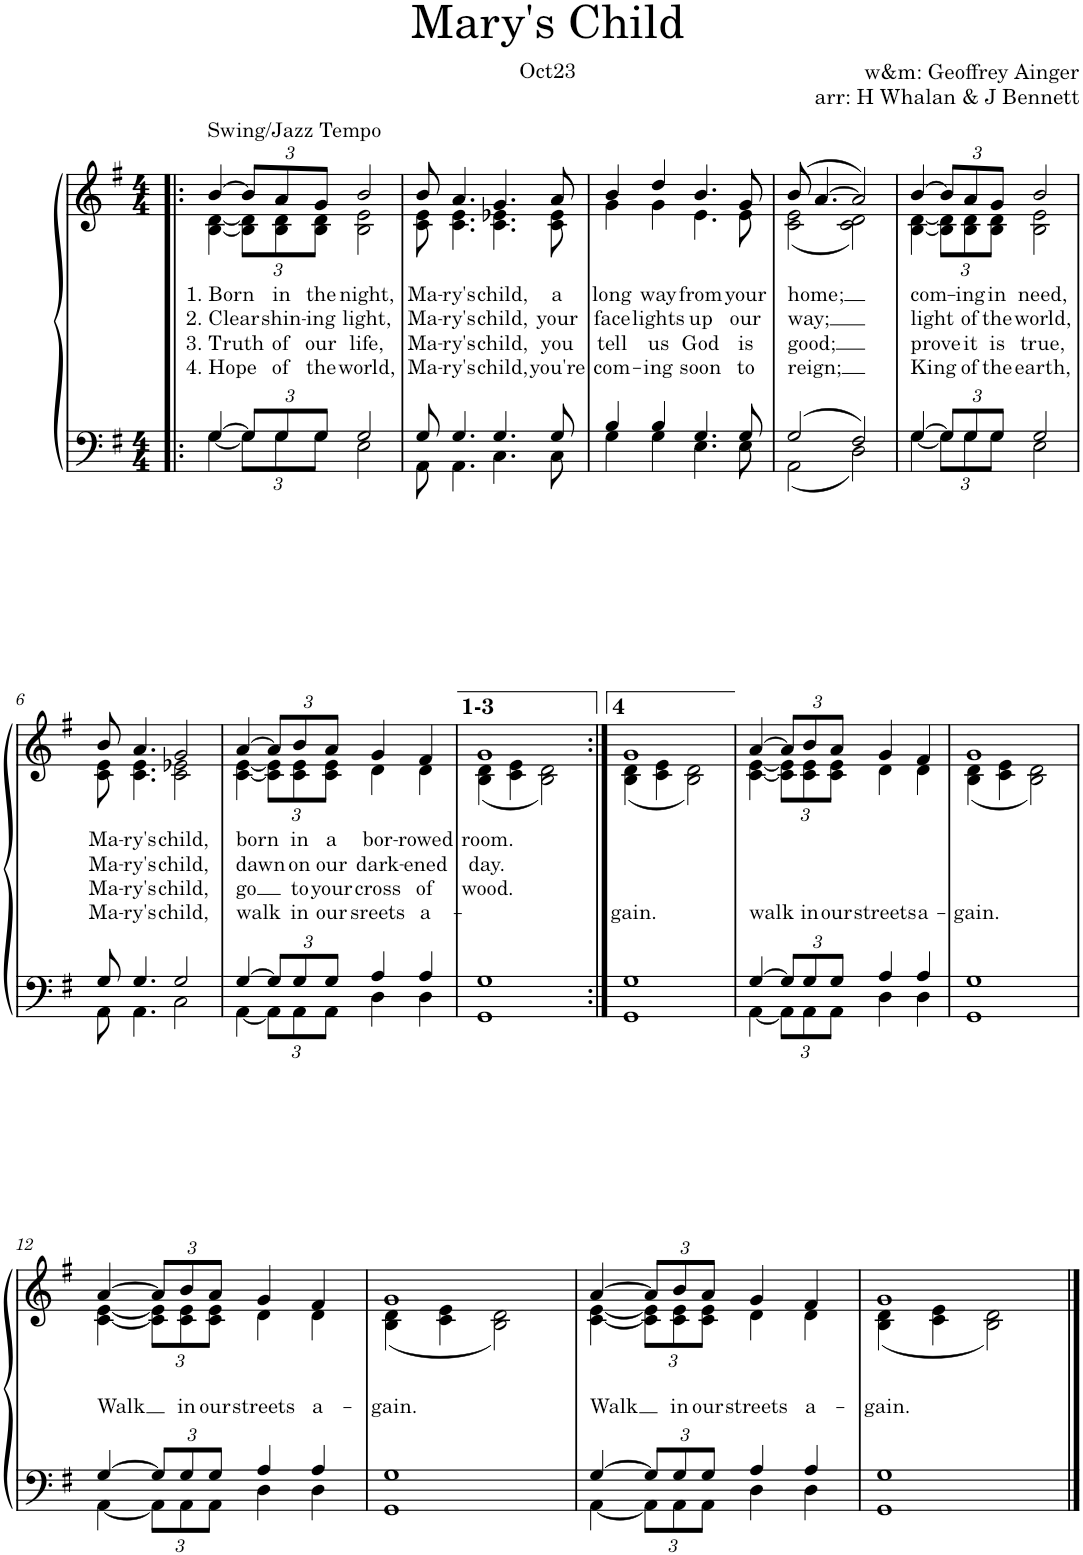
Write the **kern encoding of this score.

**kern	**kern	**text	**text	**text	**text
*part1	*part1	*part1	*part1	*part1	*part1
*staff2	*staff1	*staff1	*staff1	*staff1	*staff1
*I"Piano	*	*	*	*	*
*I'Pno.	*	*	*	*	*
*clefF4	*clefG2	*	*	*	*
*k[f#]	*k[f#]	*	*	*	*
*M4/4	*M4/4	*	*	*	*
=1!|:	=1!|:	=1!|:	=1!|:	=1!|:	=1!|:
*^	*	*	*	*	*
!	!	!LO:TX:a:t=Swing/Jazz Tempo	!	!	!	!
!	!	!	!LO:LY:b	!LO:LY:b	!LO:LY:b	!LO:LY:b
*	*	*^	*	*	*	*
[4G/	[4G\	[4b/	[4B\ [4d\	1. Born	2. Clear	3. Truth	4. Hope
*Xbrackettup	*	*Xbrackettup	*	*	*	*	*
12G/L]	12G\L]	12b/L]	12B\] 12d\]L	.	.	.	.
!	!	!	!	!LO:LY:b	!LO:LY:b	!LO:LY:b	!LO:LY:b
12G/	12G\	12a/	12B\ 12d\	in	shin-	of	of
!	!	!	!	!LO:LY:b	!LO:LY:b	!LO:LY:b	!LO:LY:b
12G/J	12G\J	12g/J	12B\ 12d\J	the	-ing	our	the
!	!	!	!	!LO:LY:b	!LO:LY:b	!LO:LY:b	!LO:LY:b
2G/	2E\	2b/	2B\ 2e\	night,	light,	life,	world,
=2	=2	=2	=2	=2	=2	=2	=2
!	!	!	!	!LO:LY:b	!LO:LY:b	!LO:LY:b	!LO:LY:b
8G/	8AA\	8b/	8c\ 8e\	Ma-	Ma-	Ma-	Ma-
!	!	!	!	!LO:LY:b	!LO:LY:b	!LO:LY:b	!LO:LY:b
4.G/	4.AA\	4.a/	4.c\ 4.e\	-ry's	-ry's	-ry's	-ry's
!	!	!	!	!LO:LY:b	!LO:LY:b	!LO:LY:b	!LO:LY:b
4.G/	4.C\	4.g/	4.c\ 4.e-X\	child,	child,	child,	child,
!	!	!	!	!LO:LY:b	!LO:LY:b	!LO:LY:b	!LO:LY:b
8G/	8C\	8a/	8c\ 8e-\	a	your	you	you're
=3	=3	=3	=3	=3	=3	=3	=3
!	!	!	!	!LO:LY:b	!LO:LY:b	!LO:LY:b	!LO:LY:b
4B/	4G\	4b/	4g\	long	face	tell	com-
!	!	!	!	!LO:LY:b	!LO:LY:b	!LO:LY:b	!LO:LY:b
4B/	4G\	4dd/	4g\	way	lights	us	-ing
!	!	!	!	!LO:LY:b	!LO:LY:b	!LO:LY:b	!LO:LY:b
4.G/	4.E\	4.b/	4.e\	from	up	God	soon
!	!	!	!	!LO:LY:b	!LO:LY:b	!LO:LY:b	!LO:LY:b
8G/	8E\	8g/	8e\	your	our	is	to
=4	=4	=4	=4	=4	=4	=4	=4
!	!	!	!	!LO:LY:b	!LO:LY:b	!LO:LY:b	!LO:LY:b
2G/	2AA\	(8b/	(2c\ 2e\	home;	way;	good;	reign;
.	.	[4.a/	.	.	.	.	.
2F#/	2D\	2a/])	2c\ 2d\)	.	.	.	.
=5	=5	=5	=5	=5	=5	=5	=5
!	!	!	!	!LO:LY:b	!LO:LY:b	!LO:LY:b	!LO:LY:b
[4G/	[4G\	[4b/	[4B\ [4d\	com-	light	prove	King
12G/L]	12G\L]	12b/L]	12B\] 12d\]L	.	.	.	.
!	!	!	!	!LO:LY:b	!LO:LY:b	!LO:LY:b	!LO:LY:b
12G/	12G\	12a/	12B\ 12d\	-ing	of	it	of
!	!	!	!	!LO:LY:b	!LO:LY:b	!LO:LY:b	!LO:LY:b
12G/J	12G\J	12g/J	12B\ 12d\J	in	the	is	the
!	!	!	!	!LO:LY:b	!LO:LY:b	!LO:LY:b	!LO:LY:b
2G/	2E\	2b/	2B\ 2e\	need,	world,	true,	earth,
!!LO:LB:g=z	!!
=6	=6	=6	=6	=6	=6	=6	=6
!	!	!	!	!LO:LY:b	!LO:LY:b	!LO:LY:b	!LO:LY:b
8G/	8AA\	8b/	8c\ 8e\	Ma-	Ma-	Ma-	Ma-
!	!	!	!	!LO:LY:b	!LO:LY:b	!LO:LY:b	!LO:LY:b
4.G/	4.AA\	4.a/	4.c\ 4.e\	-ry's	-ry's	-ry's	-ry's
!	!	!	!	!LO:LY:b	!LO:LY:b	!LO:LY:b	!LO:LY:b
2G/	2C\	2g/	2c\ 2e-X\	child,	child,	child,	child,
=7	=7	=7	=7	=7	=7	=7	=7
!	!	!	!	!LO:LY:b	!LO:LY:b	!LO:LY:b	!LO:LY:b
[4G/	[4AA\	[4a/	[4c\ [4e\	born	dawn	go	walk
12G/L]	12AA\L]	12a/L]	12c\] 12e\]L	.	.	.	.
!	!	!	!	!LO:LY:b	!LO:LY:b	!LO:LY:b	!LO:LY:b
12G/	12AA\	12b/	12c\ 12e\	in	on	to	in
!	!	!	!	!LO:LY:b	!LO:LY:b	!LO:LY:b	!LO:LY:b
12G/J	12AA\J	12a/J	12c\ 12e\J	a	our	your	our
!	!	!	!	!LO:LY:b	!LO:LY:b	!LO:LY:b	!LO:LY:b
4A/	4D\	4g/	4d\	bor-	dark-	cross	sreets
!	!	!	!	!LO:LY:b	!LO:LY:b	!LO:LY:b	!LO:LY:b
4A/	4D\	4f#/	4d\	-rowed	-ened	of	a-
=8	=8	=8	=8	=8	=8	=8	=8
!	!	!	!	!LO:LY:b	!LO:LY:b	!LO:LY:b	!LO:LY:b
1G	1GG	1g	(4B\ 4d\	room.	day.	wood.	-
.	.	.	4c\ 4e\	.	.	.	.
.	.	.	2B\ 2d\)	.	.	.	.
=9:|!	=9:|!	=9:|!	=9:|!	=9:|!	=9:|!	=9:|!	=9:|!
!	!	!	!	!	!	!	!LO:LY:b
1G	1GG	1g	(4B\ 4d\	.	.	.	gain.
.	.	.	4c\ 4e\	.	.	.	.
.	.	.	2B\ 2d\)	.	.	.	.
=10	=10	=10	=10	=10	=10	=10	=10
!	!	!	!	!	!	!	!LO:LY:b
[4G/	[4AA\	[4a/	[4c\ [4e\	.	.	.	walk
12G/L]	12AA\L]	12a/L]	12c\] 12e\]L	.	.	.	.
!	!	!	!	!	!	!	!LO:LY:b
12G/	12AA\	12b/	12c\ 12e\	.	.	.	in
!	!	!	!	!	!	!	!LO:LY:b
12G/J	12AA\J	12a/J	12c\ 12e\J	.	.	.	our
!	!	!	!	!	!	!	!LO:LY:b
4A/	4D\	4g/	4d\	.	.	.	streets
!	!	!	!	!	!	!	!LO:LY:b
4A/	4D\	4f#/	4d\	.	.	.	a-
=11	=11	=11	=11	=11	=11	=11	=11
!	!	!	!	!	!	!	!LO:LY:b
1G	1GG	1g	(4B\ 4d\	.	.	.	-gain.
.	.	.	4c\ 4e\	.	.	.	.
.	.	.	2B\ 2d\)	.	.	.	.
!!LO:LB:g=z	!!
=12	=12	=12	=12	=12	=12	=12	=12
!	!	!	!	!	!	!	!LO:LY:b
[4G/	[4AA\	[4a/	[4c\ [4e\	.	.	.	Walk
12G/L]	12AA\L]	12a/L]	12c\] 12e\]L	.	.	.	.
!	!	!	!	!	!	!	!LO:LY:b
12G/	12AA\	12b/	12c\ 12e\	.	.	.	in
!	!	!	!	!	!	!	!LO:LY:b
12G/J	12AA\J	12a/J	12c\ 12e\J	.	.	.	our
!	!	!	!	!	!	!	!LO:LY:b
4A/	4D\	4g/	4d\	.	.	.	streets
!	!	!	!	!	!	!	!LO:LY:b
4A/	4D\	4f#/	4d\	.	.	.	a-
=13	=13	=13	=13	=13	=13	=13	=13
!	!	!	!	!	!	!	!LO:LY:b
1G	1GG	1g	(4B\ 4d\	.	.	.	-gain.
.	.	.	4c\ 4e\	.	.	.	.
.	.	.	2B\ 2d\)	.	.	.	.
=14	=14	=14	=14	=14	=14	=14	=14
!	!	!	!	!	!	!	!LO:LY:b
[4G/	[4AA\	[4a/	[4c\ [4e\	.	.	.	Walk
12G/L]	12AA\L]	12a/L]	12c\] 12e\]L	.	.	.	.
!	!	!	!	!	!	!	!LO:LY:b
12G/	12AA\	12b/	12c\ 12e\	.	.	.	in
!	!	!	!	!	!	!	!LO:LY:b
12G/J	12AA\J	12a/J	12c\ 12e\J	.	.	.	our
!	!	!	!	!	!	!	!LO:LY:b
4A/	4D\	4g/	4d\	.	.	.	streets
!	!	!	!	!	!	!	!LO:LY:b
4A/	4D\	4f#/	4d\	.	.	.	a-
=15	=15	=15	=15	=15	=15	=15	=15
!	!	!	!	!	!	!	!LO:LY:b
1G	1GG	1g	(4B\ 4d\	.	.	.	-gain.
.	.	.	4c\ 4e\	.	.	.	.
.	.	.	2B\ 2d\)	.	.	.	.
*v	*v	*	*	*	*	*	*
*	*v	*v	*	*	*	*
==	==	==	==	==	==
*-	*-	*-	*-	*-	*-
